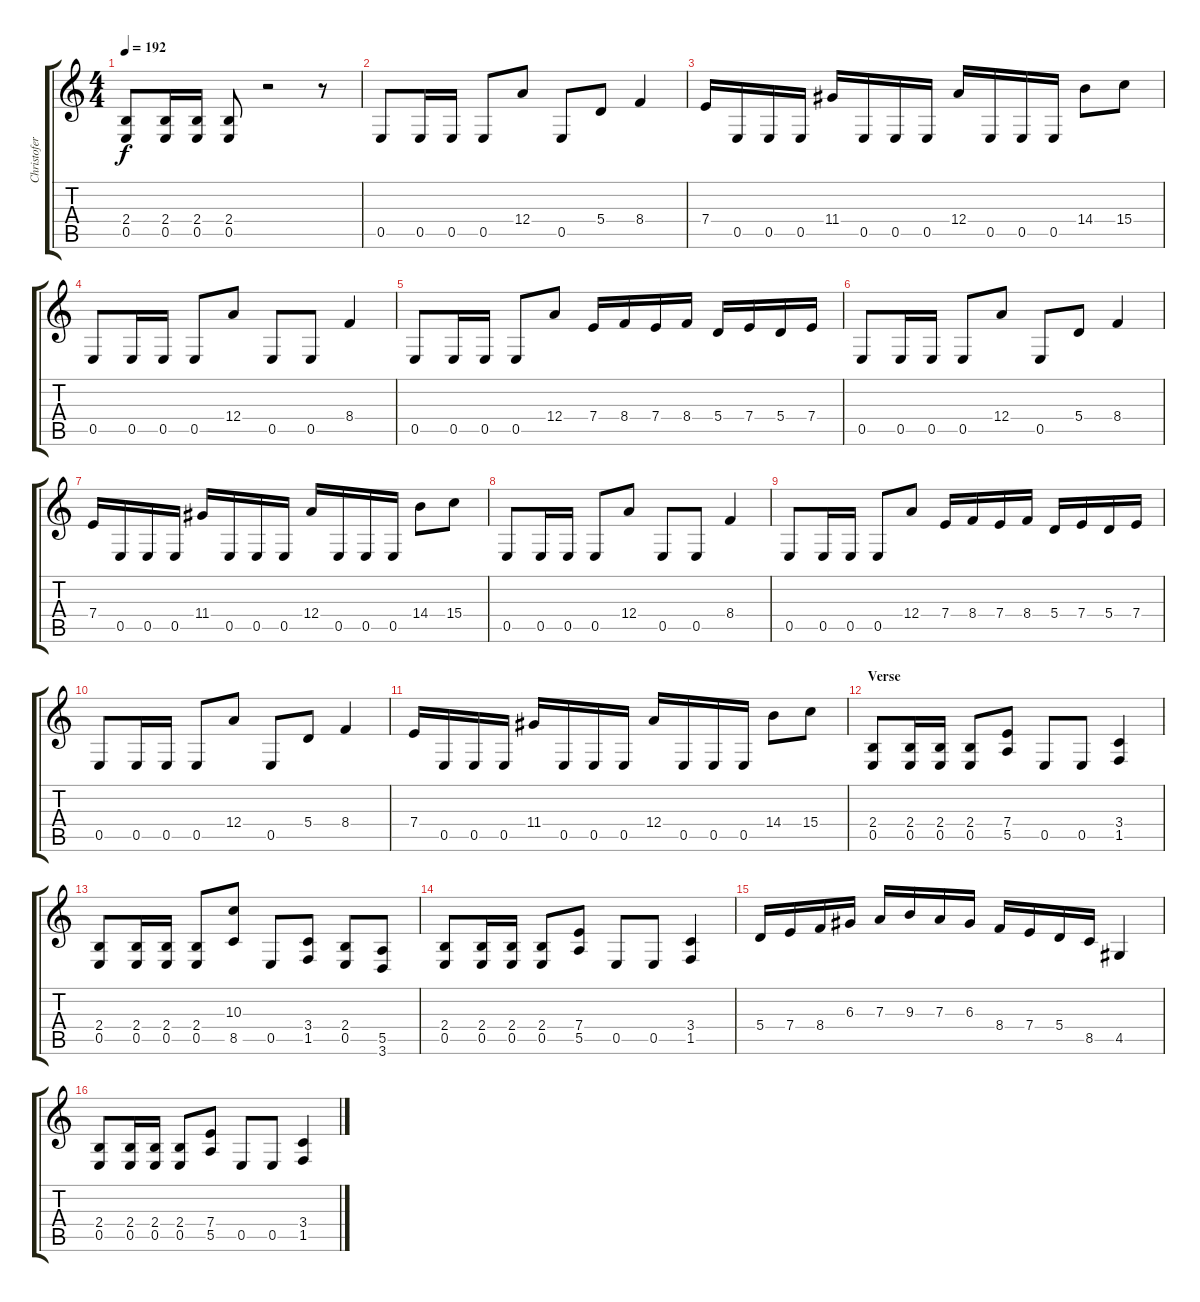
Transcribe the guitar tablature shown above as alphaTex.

\track ("Christofer" "Christofer") {instrument distortionguitar}
\staff {score tabs}
\tuning (B3 Gb3 D3 A2 E2 B1) {hide}
\ts (4 4)
\tempo 192
\clef g2
\ks c
(2.4 0.5).8{dy f} (2.4 0.5).16 (2.4 0.5).16 (2.4 0.5).8 r.2 r.8 |
0.5.8 0.5.16 0.5.16 0.5.8 12.4.8 0.5.8 5.4.8 8.4.4 |
7.4.16 0.5.16 0.5.16 0.5.16 11.4.16 0.5.16 0.5.16 0.5.16 12.4.16 0.5.16 0.5.16 0.5.16 14.4.8 15.4.8 |
0.5.8 0.5.16 0.5.16 0.5.8 12.4.8 0.5.8 0.5.8 8.4.4 |
0.5.8 0.5.16 0.5.16 0.5.8 12.4.8 7.4.16 8.4.16 7.4.16 8.4.16 5.4.16 7.4.16 5.4.16 7.4.16 |
0.5.8 0.5.16 0.5.16 0.5.8 12.4.8 0.5.8 5.4.8 8.4.4 |
7.4.16 0.5.16 0.5.16 0.5.16 11.4.16 0.5.16 0.5.16 0.5.16 12.4.16 0.5.16 0.5.16 0.5.16 14.4.8 15.4.8 |
0.5.8 0.5.16 0.5.16 0.5.8 12.4.8 0.5.8 0.5.8 8.4.4 |
0.5.8 0.5.16 0.5.16 0.5.8 12.4.8 7.4.16 8.4.16 7.4.16 8.4.16 5.4.16 7.4.16 5.4.16 7.4.16 |
0.5.8 0.5.16 0.5.16 0.5.8 12.4.8 0.5.8 5.4.8 8.4.4 |
7.4.16 0.5.16 0.5.16 0.5.16 11.4.16 0.5.16 0.5.16 0.5.16 12.4.16 0.5.16 0.5.16 0.5.16 14.4.8 15.4.8 |
\section ("" "Verse")
(2.4 0.5).8 (2.4 0.5).16 (2.4 0.5).16 (2.4 0.5).8 (7.4 5.5).8 0.5.8 0.5.8 (3.4 1.5).4 |
(2.4 0.5).8 (2.4 0.5).16 (2.4 0.5).16 (2.4 0.5).8 (10.3 8.5).8 0.5.8 (3.4 1.5).8 (2.4 0.5).8 (5.5 3.6).8 |
(2.4 0.5).8 (2.4 0.5).16 (2.4 0.5).16 (2.4 0.5).8 (7.4 5.5).8 0.5.8 0.5.8 (3.4 1.5).4 |
5.4.16 7.4.16 8.4.16 6.3.16 7.3.16 9.3.16 7.3.16 6.3.16 8.4.16 7.4.16 5.4.16 8.5.16 4.5.4 |
(2.4 0.5).8 (2.4 0.5).16 (2.4 0.5).16 (2.4 0.5).8 (7.4 5.5).8 0.5.8 0.5.8 (3.4 1.5).4
